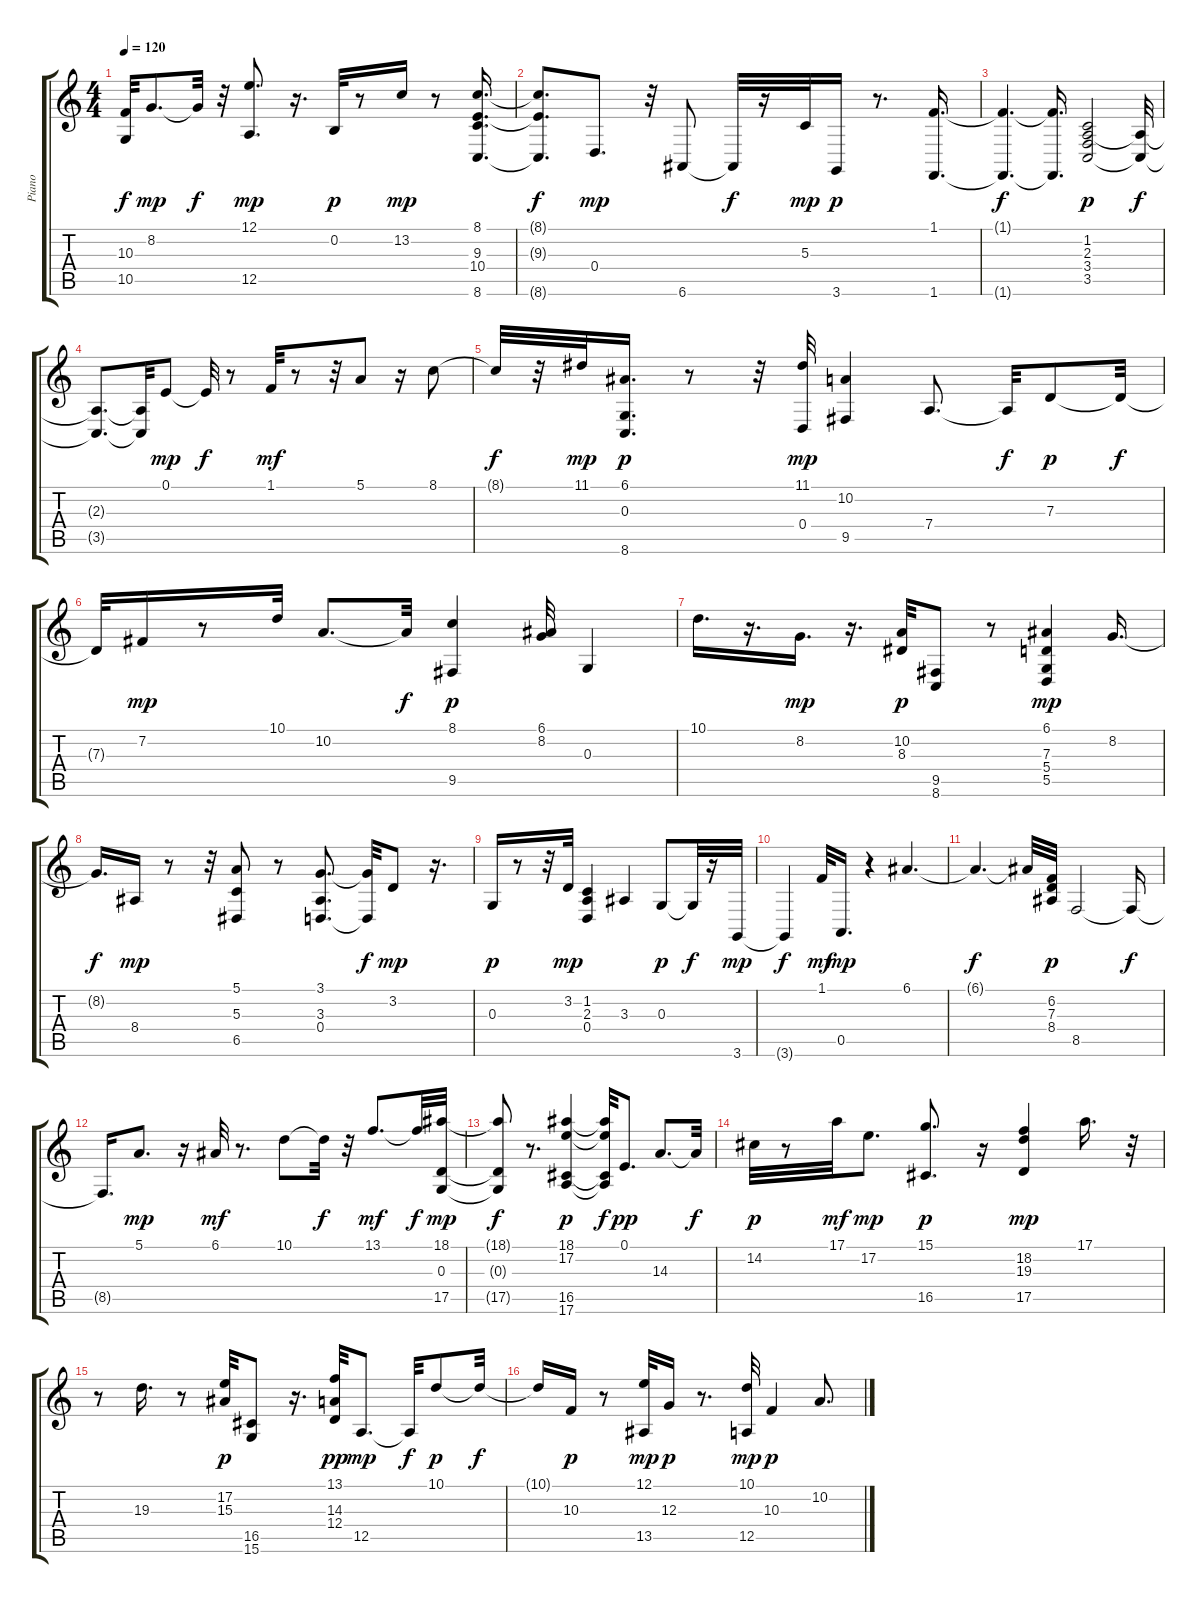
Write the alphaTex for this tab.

\track ("Piano" "Piano") {instrument acousticgrandpiano}
\staff {score tabs}
\tuning (E4 B3 G3 D3 A2 E2) {hide}
\ts (4 4)
\tempo 120
\clef g2
\ks c
(10.3{t} 10.5{t}).32{dy f} 8.2.8{d dy mp} 8.2{t}.32{dy f} r.32 (12.1 12.5).8{d dy mp} r.16{d} 0.2.32{dy p} r.8 13.2.16{dy mp} r.8 (8.1 9.3 10.4 8.6).16{d} |
(8.1{t} 9.3{t} 8.6{t}).8{d dy f} 0.4.8{d dy mp} r.32 6.6.8 6.6{t}.32{dy f} r.16 5.3.32{dy mp} 3.6.16{dy p} r.8{d} (1.1 1.6).16{d} |
(1.1{t} 1.6{t}).4{d dy f} (1.1{t} 1.6{t}).16{d} (1.2 2.3 3.4 3.5).2{dy p} (2.3{t} 3.5{t}).32{dy f} |
(2.3{t} 3.5{t}).8{d} (2.3{t} 3.5{t}).32 0.1.8{dy mp} 0.1{t}.32{dy f} r.8 1.1.32{dy mf} r.8 r.32 5.1.8 r.16 8.1.8 |
8.1{t}.32{dy f} r.32 11.1.32{dy mp} (6.1 0.3 8.6).16{d dy p} r.8 r.32 (11.1 0.4).32{dy mp} (10.2 9.5).4 7.4.8{d} 7.4{t}.32{dy f} 7.3.8{dy p} 7.3{t}.32{dy f} |
7.3{t}.32 7.2.16{dy mp} r.8 10.1.32 10.2.8{d} 10.2{t}.32{dy f} (8.1 9.5).4{dy p} (6.1 8.2).32 0.3.4 |
10.1.16{d} r.16{d} 8.2.16{d dy mp} r.16{d} (10.2 8.3).32{dy p} (9.5 8.6).8 r.8 (6.1 7.3 5.4 5.5).4{dy mp} 8.2.16{d} |
8.2{t}.16{d dy f} 8.4.16{dy mp} r.8 r.32 (5.1 5.3 6.5).8 r.8 (3.1 3.3 0.4).8{d} (3.1{t} 0.4{t}).32{dy f} 3.2.8{dy mp} r.16{d} |
0.3.16{dy p} r.8 r.32 3.2.32{dy mp} (1.2 2.3 0.4).4 3.3.4 0.3.8{dy p} 0.3{t}.32{dy f} r.16 3.6.32{dy mp} |
3.6{t}.4{dy f} 1.1.32{dy mf} 0.5.16{d dy mp} r.4 6.1.4{d} |
6.1{t}.4{d dy f} 6.1{t}.32 (6.2 7.3 8.4).32{dy p} 8.5.2 8.5{t}.16{dy f} |
8.5{t}.16{d} 5.1.8{d dy mp} r.16 6.1.32{dy mf} r.8{d} 10.1.8 10.1{t}.32{dy f} r.32 13.1.8{d dy mf} 13.1{t}.32{dy f} (18.1 0.3 17.5).32{dy mp} |
(18.1{t} 0.3{t} 17.5{t}).8{dy f} r.8{d} (18.1 17.2 16.5 17.6).4{dy p} (18.1{t} 17.2{t} 16.5{t} 17.6{t}).32{dy f} 0.1.8{d dy pp} 14.3.8{d} 14.3{t}.32{dy f} |
14.2.32{dy p} r.8 17.1.32{dy mf} 17.2.8{d dy mp} (15.1 16.5).8{d dy p} r.16 (18.2 19.3 17.5).4{dy mp} 17.1.16{d} r.32 |
r.8 19.3.16{d} r.8 (17.2 15.3).32{dy p} (16.5 15.6).8 r.16{d} (13.1 14.3 12.4).32{dy pp} 12.5.8{d dy mp} 12.5{t}.32{dy f} 10.1.8{dy p} 10.1{t}.32{dy f} |
10.1{t}.16 10.3.16{dy p} r.8 (12.1 13.5).32{dy mp} 12.3.16{dy p} r.8{d} (10.1 12.5).32{dy mp} 10.3.4{dy p} 10.2.8{d}
